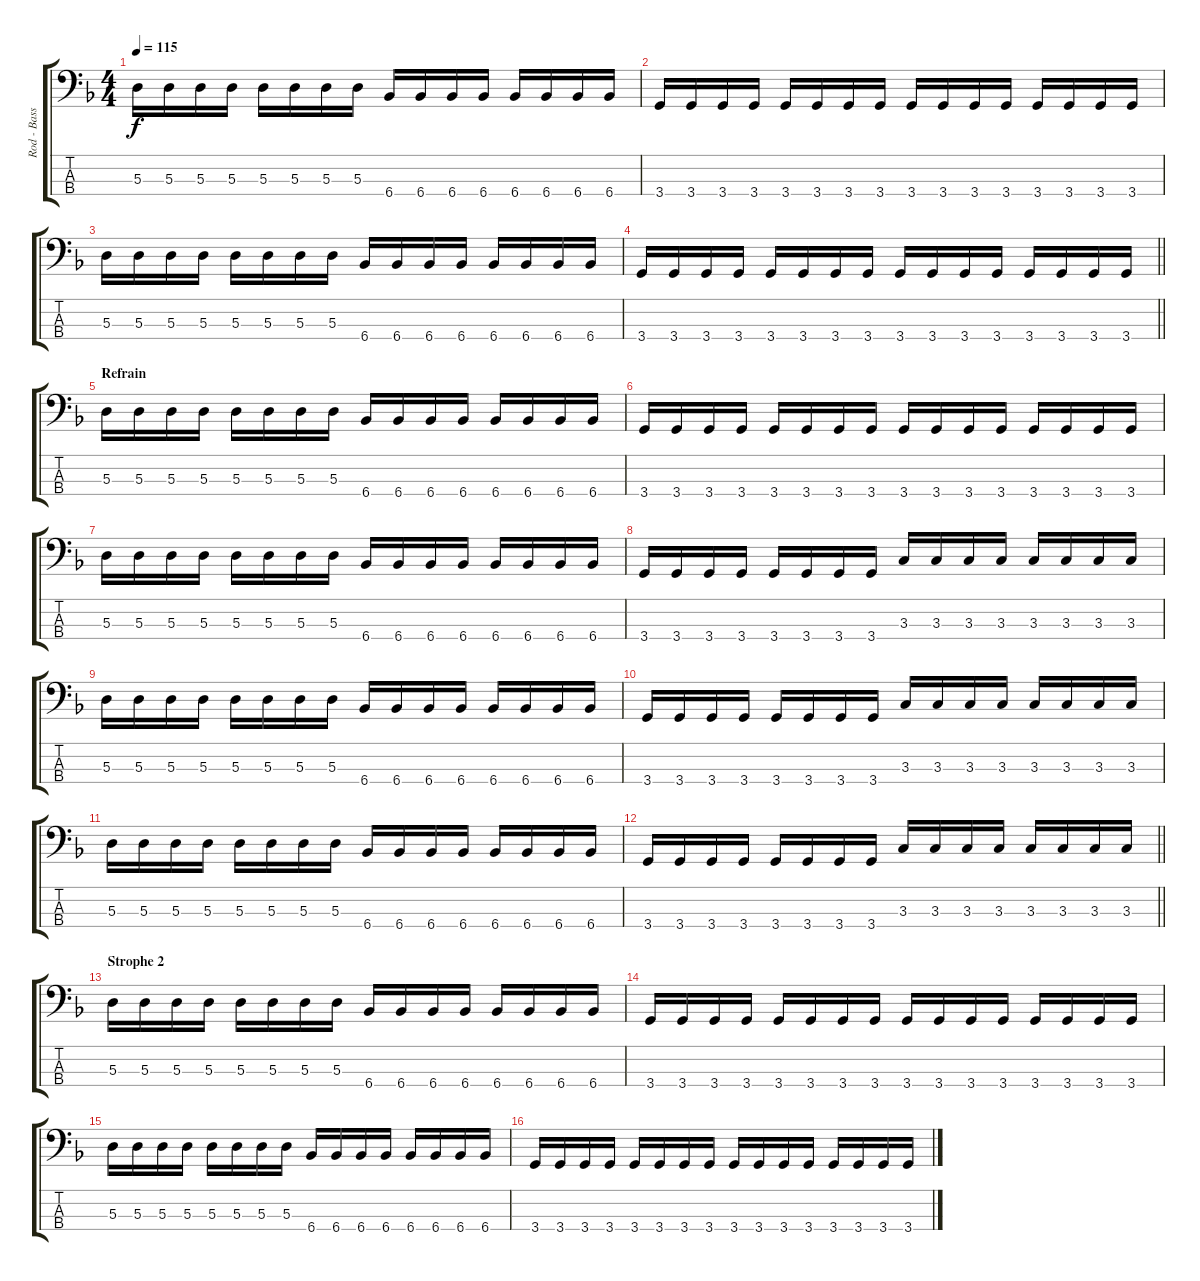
\track ("Rod - Bass" "Rod - Bass") {instrument electricbasspick}
\staff {score tabs}
\tuning (G2 D2 A1 E1) {hide}
\ts (4 4)
\tempo 115
\clef f4
\ks f
5.3.16{dy f} 5.3.16 5.3.16 5.3.16 5.3.16 5.3.16 5.3.16 5.3.16 6.4.16 6.4.16 6.4.16 6.4.16 6.4.16 6.4.16 6.4.16 6.4.16 |
3.4.16 3.4.16 3.4.16 3.4.16 3.4.16 3.4.16 3.4.16 3.4.16 3.4.16 3.4.16 3.4.16 3.4.16 3.4.16 3.4.16 3.4.16 3.4.16 |
5.3.16 5.3.16 5.3.16 5.3.16 5.3.16 5.3.16 5.3.16 5.3.16 6.4.16 6.4.16 6.4.16 6.4.16 6.4.16 6.4.16 6.4.16 6.4.16 |
\barLineRight lightlight
3.4.16 3.4.16 3.4.16 3.4.16 3.4.16 3.4.16 3.4.16 3.4.16 3.4.16 3.4.16 3.4.16 3.4.16 3.4.16 3.4.16 3.4.16 3.4.16 |
\section ("" "Refrain")
5.3.16 5.3.16 5.3.16 5.3.16 5.3.16 5.3.16 5.3.16 5.3.16 6.4.16 6.4.16 6.4.16 6.4.16 6.4.16 6.4.16 6.4.16 6.4.16 |
3.4.16 3.4.16 3.4.16 3.4.16 3.4.16 3.4.16 3.4.16 3.4.16 3.4.16 3.4.16 3.4.16 3.4.16 3.4.16 3.4.16 3.4.16 3.4.16 |
5.3.16 5.3.16 5.3.16 5.3.16 5.3.16 5.3.16 5.3.16 5.3.16 6.4.16 6.4.16 6.4.16 6.4.16 6.4.16 6.4.16 6.4.16 6.4.16 |
3.4.16 3.4.16 3.4.16 3.4.16 3.4.16 3.4.16 3.4.16 3.4.16 3.3.16 3.3.16 3.3.16 3.3.16 3.3.16 3.3.16 3.3.16 3.3.16 |
5.3.16 5.3.16 5.3.16 5.3.16 5.3.16 5.3.16 5.3.16 5.3.16 6.4.16 6.4.16 6.4.16 6.4.16 6.4.16 6.4.16 6.4.16 6.4.16 |
3.4.16 3.4.16 3.4.16 3.4.16 3.4.16 3.4.16 3.4.16 3.4.16 3.3.16 3.3.16 3.3.16 3.3.16 3.3.16 3.3.16 3.3.16 3.3.16 |
5.3.16 5.3.16 5.3.16 5.3.16 5.3.16 5.3.16 5.3.16 5.3.16 6.4.16 6.4.16 6.4.16 6.4.16 6.4.16 6.4.16 6.4.16 6.4.16 |
\barLineRight lightlight
3.4.16 3.4.16 3.4.16 3.4.16 3.4.16 3.4.16 3.4.16 3.4.16 3.3.16 3.3.16 3.3.16 3.3.16 3.3.16 3.3.16 3.3.16 3.3.16 |
\section ("" "Strophe 2")
5.3.16 5.3.16 5.3.16 5.3.16 5.3.16 5.3.16 5.3.16 5.3.16 6.4.16 6.4.16 6.4.16 6.4.16 6.4.16 6.4.16 6.4.16 6.4.16 |
3.4.16 3.4.16 3.4.16 3.4.16 3.4.16 3.4.16 3.4.16 3.4.16 3.4.16 3.4.16 3.4.16 3.4.16 3.4.16 3.4.16 3.4.16 3.4.16 |
5.3.16 5.3.16 5.3.16 5.3.16 5.3.16 5.3.16 5.3.16 5.3.16 6.4.16 6.4.16 6.4.16 6.4.16 6.4.16 6.4.16 6.4.16 6.4.16 |
3.4.16 3.4.16 3.4.16 3.4.16 3.4.16 3.4.16 3.4.16 3.4.16 3.4.16 3.4.16 3.4.16 3.4.16 3.4.16 3.4.16 3.4.16 3.4.16
